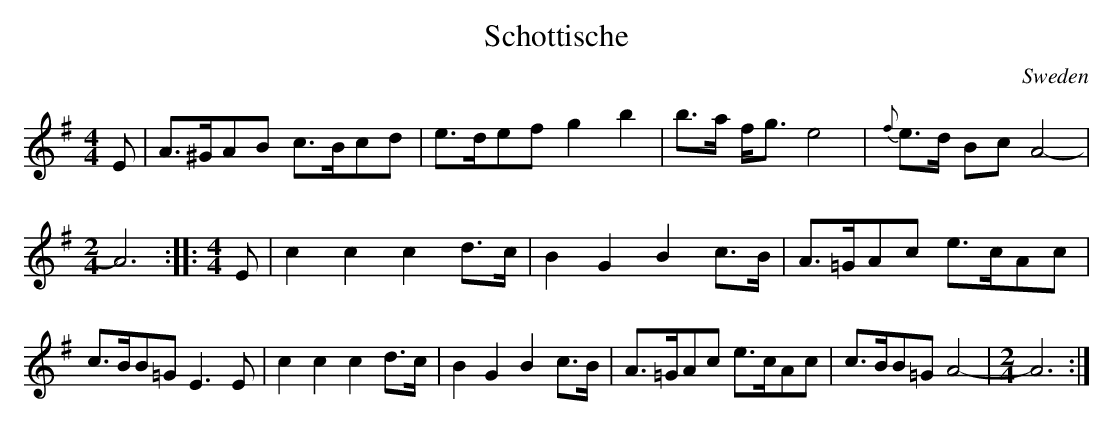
X:1
T:Schottische
M:4/4
O:Sweden
K:A dorian
E|\
A>^GAB c>Bcd| e>def g2b2| b>a f<g e4| {f}e>d Bc A4-|\
M:2/4
A6::\
M:4/4
E|\
c2c2 c2d>c| B2G2 B2c>B| \
A>=GAc e>cAc| c>BB=G E3E|\
c2c2 c2d>c| B2G2 B2c>B| A>=GAc e>cAc| c>BB=G A4-|\
M:2/4
A6:|
